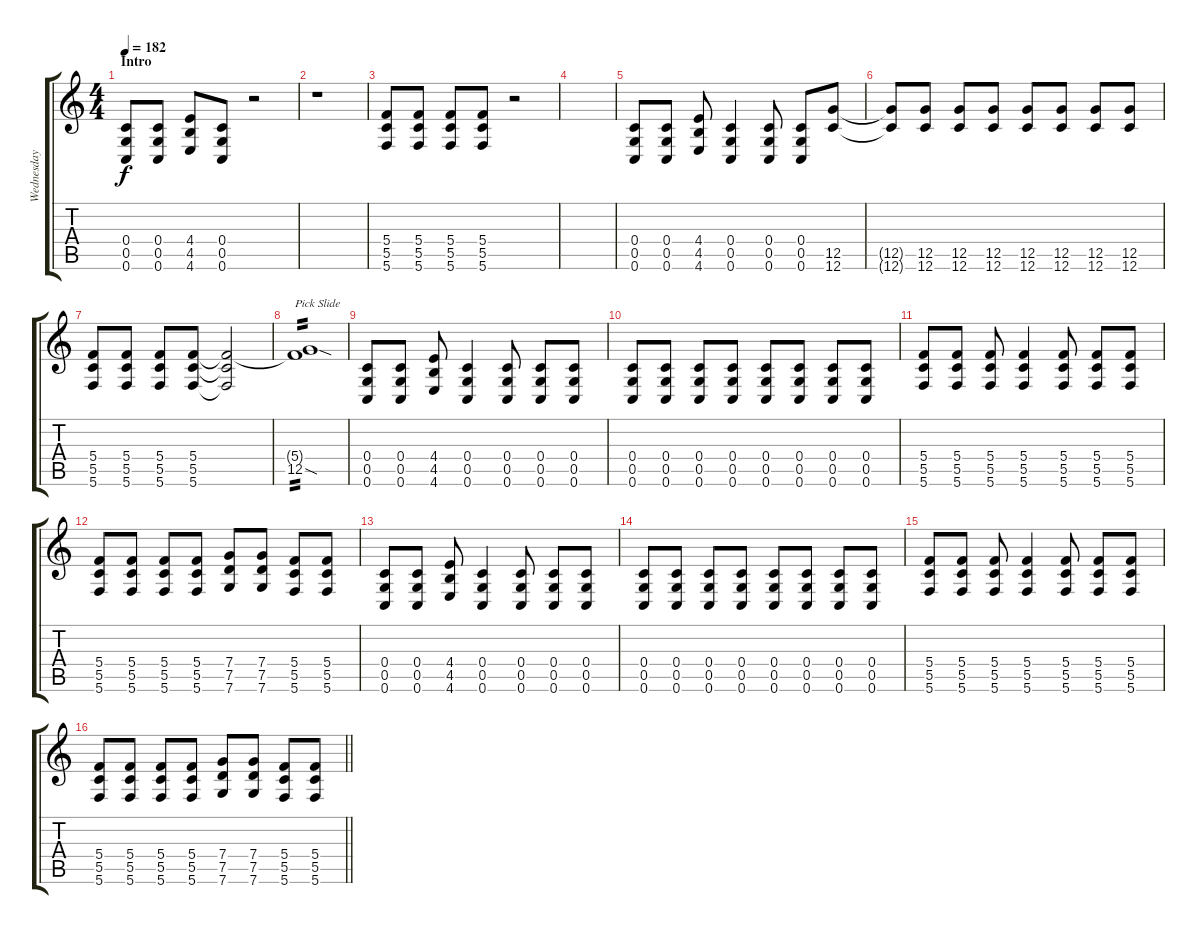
\track ("Wednesday 13" "Wednesday ") {instrument distortionguitar}
\staff {score tabs}
\tuning (D4 A3 F3 C3 G2 C2) {hide}
\ts (4 4)
\section ("" "Intro")
\tempo 182
\clef g2
\ks c
(0.4 0.5 0.6).8{dy f instrument distortionguitar} (0.4 0.5 0.6).8 (4.4 4.5 4.6).8 (0.4 0.5 0.6).8 r.2 |
r.1 |
(5.4 5.5 5.6).8 (5.4 5.5 5.6).8 (5.4 5.5 5.6).8 (5.4 5.5 5.6).8 r.2 |
|
(0.4 0.5 0.6).8 (0.4 0.5 0.6).8 (4.4 4.5 4.6).8 (0.4 0.5 0.6).4 (0.4 0.5 0.6).8 (0.4 0.5 0.6).8 (12.5 12.6).8 |
(12.5{t} 12.6{t}).8 (12.5 12.6).8 (12.5 12.6).8 (12.5 12.6).8 (12.5 12.6).8 (12.5 12.6).8 (12.5 12.6).8 (12.5 12.6).8 |
(5.4 5.5 5.6).8 (5.4 5.5 5.6).8 (5.4 5.5 5.6).8 (5.4 5.5 5.6).8 (5.4{t} 5.5{t} 5.6{t}).2 |
(5.4{t} 12.5{sod}).1{txt "Pick Slide" tp 2} |
(0.4 0.5 0.6).8 (0.4 0.5 0.6).8 (4.4 4.5 4.6).8 (0.4 0.5 0.6).4 (0.4 0.5 0.6).8 (0.4 0.5 0.6).8 (0.4 0.5 0.6).8 |
(0.4 0.5 0.6).8 (0.4 0.5 0.6).8 (0.4 0.5 0.6).8 (0.4 0.5 0.6).8 (0.4 0.5 0.6).8 (0.4 0.5 0.6).8 (0.4 0.5 0.6).8 (0.4 0.5 0.6).8 |
(5.4 5.5 5.6).8 (5.4 5.5 5.6).8 (5.4 5.5 5.6).8 (5.4 5.5 5.6).4 (5.4 5.5 5.6).8 (5.4 5.5 5.6).8 (5.4 5.5 5.6).8 |
(5.4 5.5 5.6).8 (5.4 5.5 5.6).8 (5.4 5.5 5.6).8 (5.4 5.5 5.6).8 (7.4 7.5 7.6).8 (7.4 7.5 7.6).8 (5.4 5.5 5.6).8 (5.4 5.5 5.6).8 |
(0.4 0.5 0.6).8 (0.4 0.5 0.6).8 (4.4 4.5 4.6).8 (0.4 0.5 0.6).4 (0.4 0.5 0.6).8 (0.4 0.5 0.6).8 (0.4 0.5 0.6).8 |
(0.4 0.5 0.6).8 (0.4 0.5 0.6).8 (0.4 0.5 0.6).8 (0.4 0.5 0.6).8 (0.4 0.5 0.6).8 (0.4 0.5 0.6).8 (0.4 0.5 0.6).8 (0.4 0.5 0.6).8 |
(5.4 5.5 5.6).8 (5.4 5.5 5.6).8 (5.4 5.5 5.6).8 (5.4 5.5 5.6).4 (5.4 5.5 5.6).8 (5.4 5.5 5.6).8 (5.4 5.5 5.6).8 |
\barLineRight lightlight
(5.4 5.5 5.6).8 (5.4 5.5 5.6).8 (5.4 5.5 5.6).8 (5.4 5.5 5.6).8 (7.4 7.5 7.6).8 (7.4 7.5 7.6).8 (5.4 5.5 5.6).8 (5.4 5.5 5.6).8
